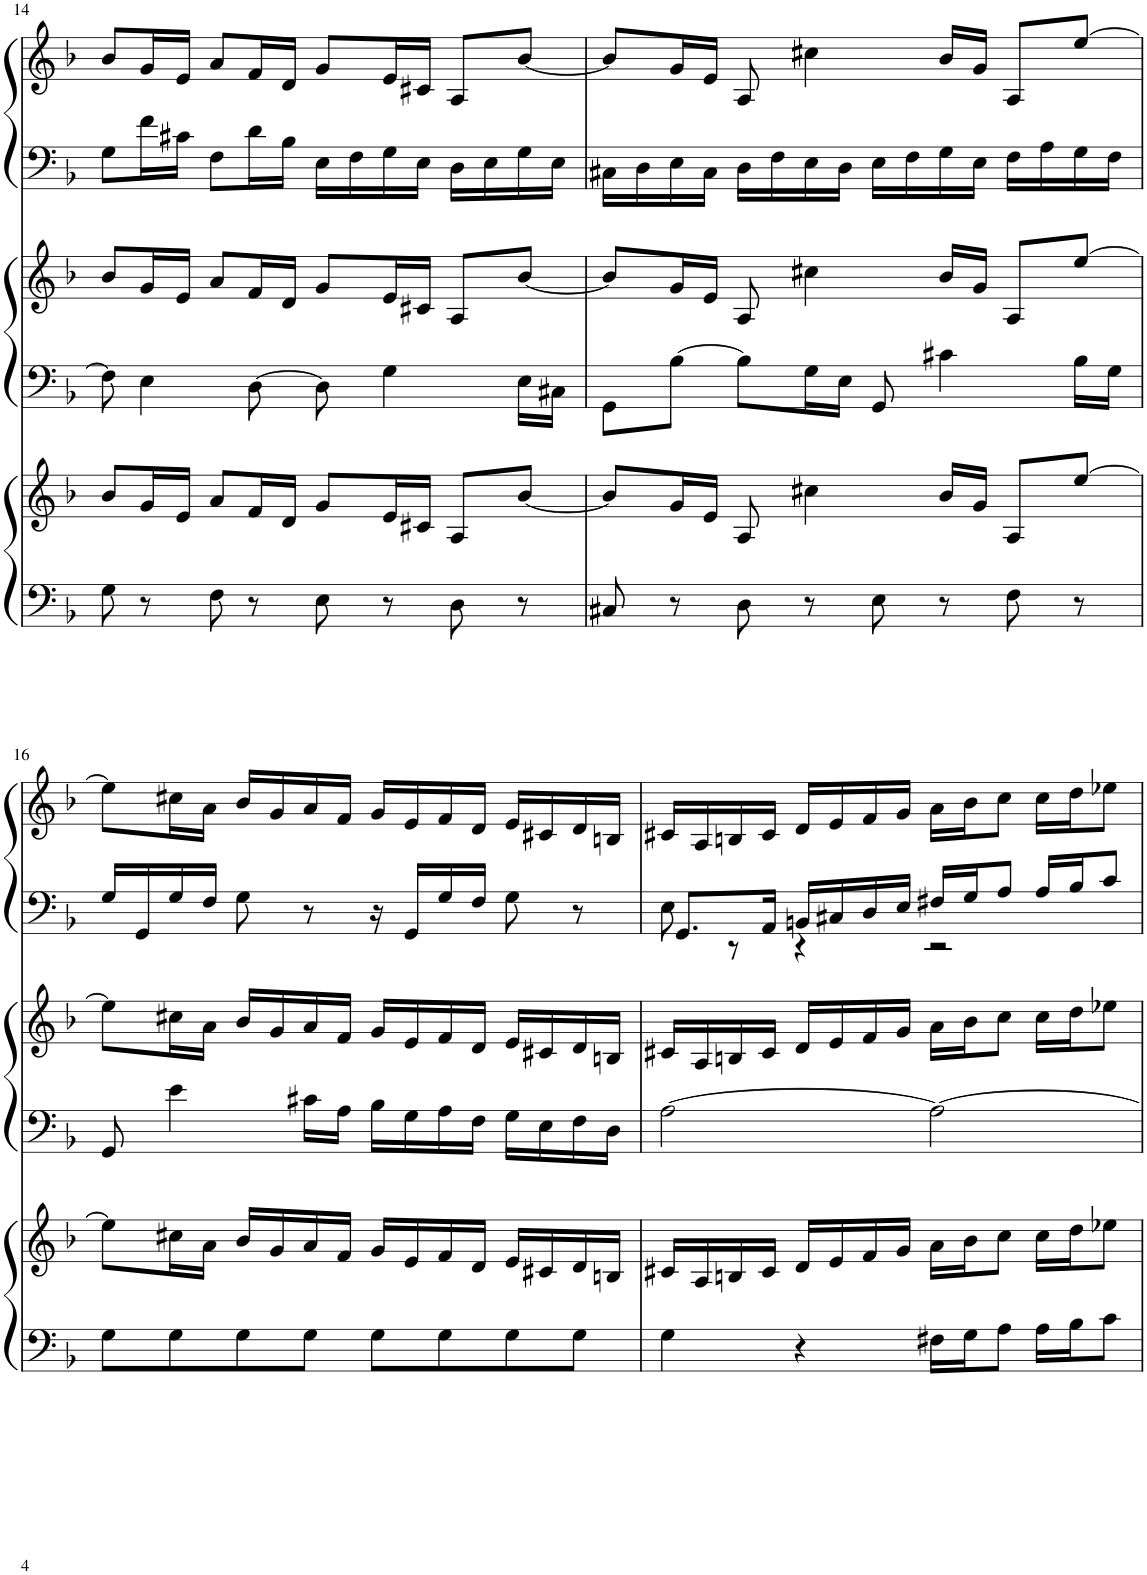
**kern	**kern	**kern	**kern	**kern	**kern
*part3	*part3	*part2	*part2	*part1	*part1
*staff6	*staff5	*staff4	*staff3	*staff2	*staff1
*I"Harp	*	*I"Harp	*	*I"Harp	*
*I'Hp	*	*I'Hp	*	*I'Hp	*
!!LO:PB:g=z
*clefF4	*clefG2	*clefF4	*clefG2	*clefF4	*clefG2
*k[b-]	*k[b-]	*k[b-]	*k[b-]	*k[b-]	*k[b-]
*M4/4	*M4/4	*M4/4	*M4/4	*M4/4	*M4/4
=14	=14	=14	=14	=14	=14
8G\	8b-/L	8F\]	8b-/L	8G\L	8b-/L
8r	16g/L	4E\	16g/L	16f\L	16g/L
.	16e/JJ	.	16e/JJ	16c#X\JJ	16e/JJ
8F\	8a/L	.	8a/L	8F\L	8a/L
8r	16f/L	[8D\	16f/L	16d\L	16f/L
.	16d/JJ	.	16d/JJ	16B-\JJ	16d/JJ
8E\	8g/L	8D\]	8g/L	16E\LL	8g/L
.	.	.	.	16F\	.
8r	16e/L	4G\	16e/L	16G\	16e/L
.	16c#X/JJ	.	16c#X/JJ	16E\JJ	16c#X/JJ
8D\	8A/L	.	8A/L	16D\LL	8A/L
.	.	.	.	16E\	.
8r	[8b-/J	16E\LL	[8b-/J	16G\	[8b-/J
.	.	16C#X\JJ	.	16E\JJ	.
=15	=15	=15	=15	=15	=15
8C#X/	8b-/L]	8GG\L	8b-/L]	16C#X\LL	8b-/L]
.	.	.	.	16D\	.
8r	16g/L	[8B-\J	16g/L	16E\	16g/L
.	16e/JJ	.	16e/JJ	16C#\JJ	16e/JJ
8D\	8A/	8B-\L]	8A/	16D\LL	8A/
.	.	.	.	16F\	.
8r	4cc#X\	16G\L	4cc#X\	16E\	4cc#X\
.	.	16E\JJ	.	16D\JJ	.
8E\	.	8GG/	.	16E\LL	.
.	.	.	.	16F\	.
8r	16b-/LL	4c#X\	16b-/LL	16G\	16b-/LL
.	16g/JJ	.	16g/JJ	16E\JJ	16g/JJ
8F\	8A/L	.	8A/L	16F\LL	8A/L
.	.	.	.	16A\	.
8r	[8ee/J	16B-\LL	[8ee/J	16G\	[8ee/J
.	.	16G\JJ	.	16F\JJ	.
!!LO:LB:g=z
=16	=16	=16	=16	=16	=16
8G\L	8ee\L]	8GG/	8ee\L]	16G/LL	8ee\L]
.	.	.	.	16GG/	.
8G\	16cc#X\L	4e\	16cc#X\L	16G/	16cc#X\L
.	16a\JJ	.	16a\JJ	16F/JJ	16a\JJ
8G\	16b-/LL	.	16b-/LL	8G\	16b-/LL
.	16g/	.	16g/	.	16g/
8G\J	16a/	16c#X\LL	16a/	8r	16a/
.	16f/JJ	16A\JJ	16f/JJ	.	16f/JJ
8G\L	16g/LL	16B-\LL	16g/LL	16r	16g/LL
.	16e/	16G\	16e/	16GG/LL	16e/
8G\	16f/	16A\	16f/	16G/	16f/
.	16d/JJ	16F\JJ	16d/JJ	16F/JJ	16d/JJ
8G\	16e/LL	16G\LL	16e/LL	8G\	16e/LL
.	16c#X/	16E\	16c#X/	.	16c#X/
8G\J	16d/	16F\	16d/	8r	16d/
.	16Bn/JJ	16D\JJ	16Bn/JJ	.	16Bn/JJ
=17	=17	=17	=17	=17	=17
*	*	*	*	*^	*
4G\	16c#X/LL	[2A\	16c#X/LL	8.GG/L	8E\	16c#X/LL
.	16A/	.	16A/	.	.	16A/
.	16Bn/	.	16Bn/	.	8r	16Bn/
.	16c#/JJ	.	16c#/JJ	16AA/Jk	.	16c#/JJ
4r	16d/LL	.	16d/LL	16BBn/LL	4r	16d/LL
.	16e/	.	16e/	16C#X/	.	16e/
.	16f/	.	16f/	16D/	.	16f/
.	16g/JJ	.	16g/JJ	16E/JJ	.	16g/JJ
16F#X\LL	16a\LL	2A\_	16a\LL	16F#X/LL	2r	16a\LL
16G\J	16b-\J	.	16b-\J	16G/J	.	16b-\J
8A\J	8cc\J	.	8cc\J	8A/J	.	8cc\J
16A\LL	16cc\LL	.	16cc\LL	16A/LL	.	16cc\LL
16B-\J	16dd\J	.	16dd\J	16B-/J	.	16dd\J
8c\J	8ee-X\J	.	8ee-X\J	8c/J	.	8ee-X\J
*	*	*	*	*v	*v	*
=	=	=	=	=	=
*-	*-	*-	*-	*-	*-
